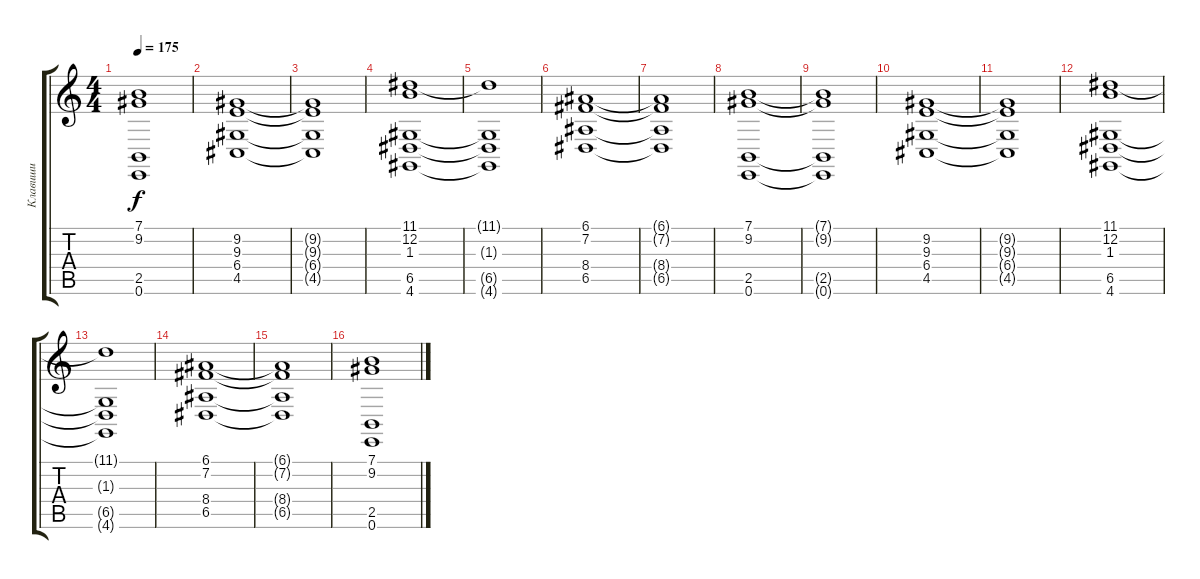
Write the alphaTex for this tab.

\track ("Клавиши" "Клавиши") {instrument stringensemble1}
\staff {score tabs}
\tuning (E4 B3 G3 D3 A2 E2) {hide}
\ts (4 4)
\tempo 175
\clef g2
\ks c
(7.1{t} 9.2{t} 2.5{t} 0.6{t}).1{dy f} |
(9.2 9.3 6.4 4.5).1 |
(9.2{t} 9.3{t} 6.4{t} 4.5{t}).1 |
(11.1 12.2 1.3 6.5 4.6).1{instrument stringensemble1} |
(11.1{t} 1.3{t} 6.5{t} 4.6{t}).1 |
(6.1 7.2 8.4 6.5).1 |
(6.1{t} 7.2{t} 8.4{t} 6.5{t}).1 |
(7.1 9.2 2.5 0.6).1 |
(7.1{t} 9.2{t} 2.5{t} 0.6{t}).1 |
(9.2 9.3 6.4 4.5).1 |
(9.2{t} 9.3{t} 6.4{t} 4.5{t}).1 |
(11.1 12.2 1.3 6.5 4.6).1{instrument stringensemble1} |
(11.1{t} 1.3{t} 6.5{t} 4.6{t}).1 |
(6.1 7.2 8.4 6.5).1 |
(6.1{t} 7.2{t} 8.4{t} 6.5{t}).1 |
(7.1 9.2 2.5 0.6).1
